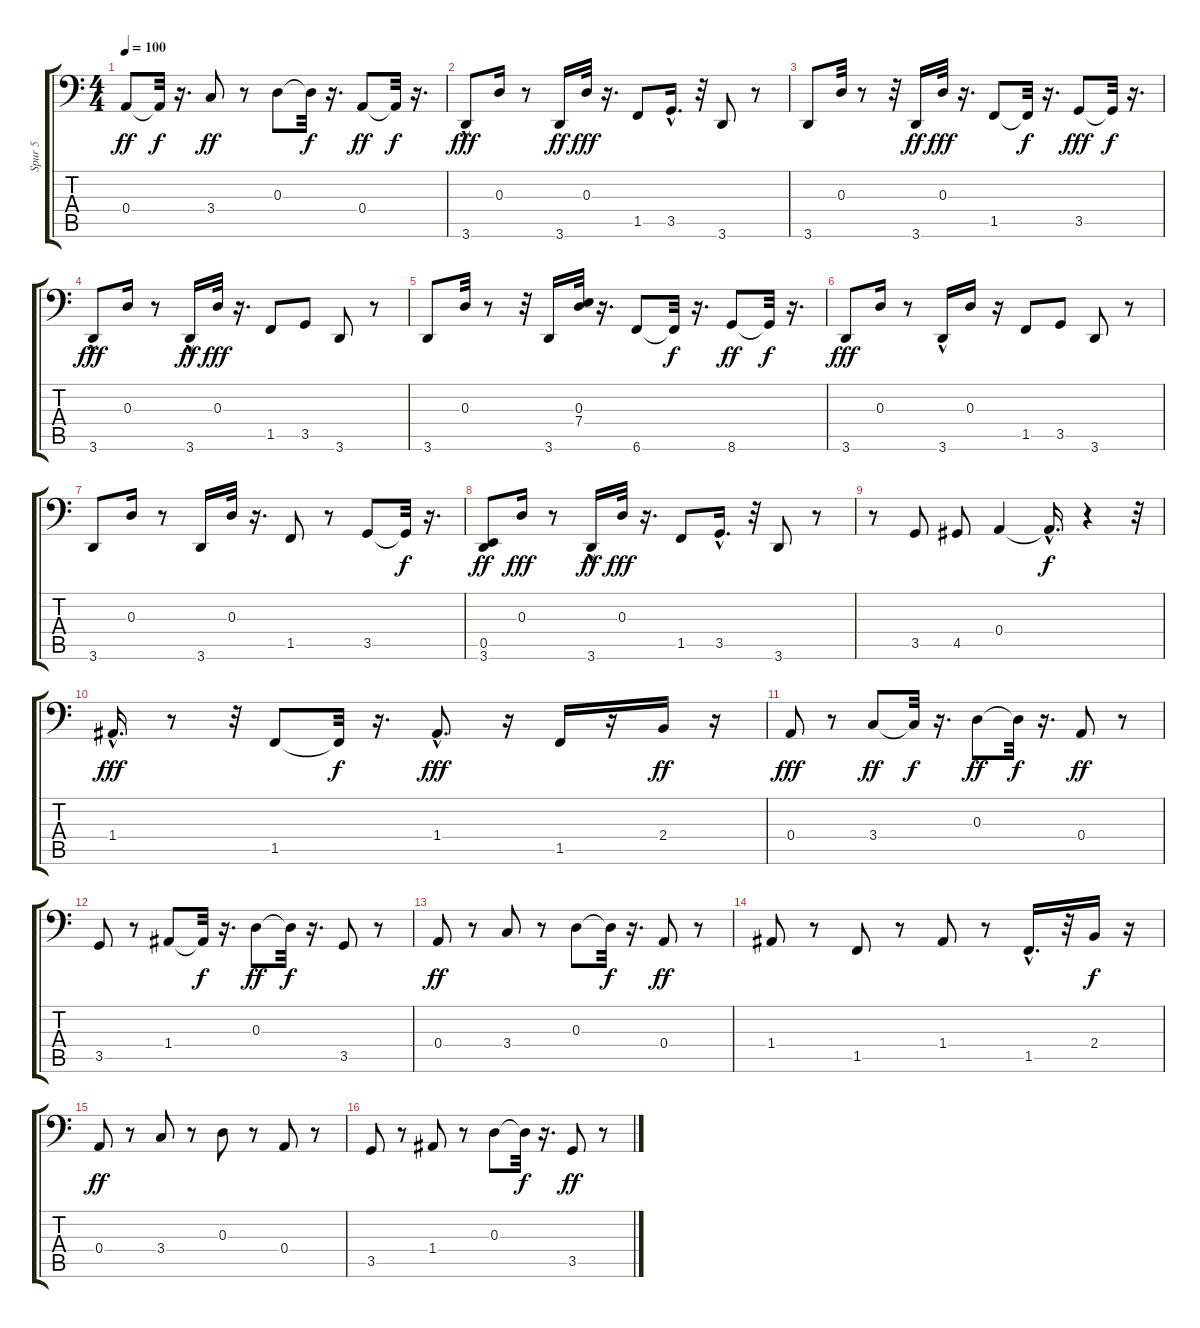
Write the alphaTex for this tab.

\track ("Spur 5" "Spur 5") {instrument electricbassfinger}
\staff {score tabs}
\tuning (C3 G2 D2 A1 E1 B0) {hide}
\ts (4 4)
\tempo 100
\clef f4
\ks c
0.4.8{dy ff} 0.4{t}.32{dy f} r.16{d} 3.4.8{dy ff} r.8 0.3.8 0.3{t}.32{dy f} r.16{d} 0.4.8{dy ff} 0.4{t}.32{dy f} r.16{d} |
3.6{hac}.8{dy fff} 0.3.16 r.8 3.6.16{dy ff} 0.3.32{dy fff} r.16{d} 1.5.8 3.5{hac}.16{d} r.32 3.6.8 r.8 |
3.6.8 0.3.32 r.8 r.32 3.6.16{dy ff} 0.3.32{dy fff} r.16{d} 1.5.8 1.5{t}.32{dy f} r.16{d} 3.5.8{dy fff} 3.5{t}.32{dy f} r.16{d} |
3.6{hac}.8{dy fff} 0.3.16 r.8 3.6{hac}.16{dy ff} 0.3.32{dy fff} r.16{d} 1.5.8 3.5.8 3.6.8 r.8 |
3.6.8 0.3.32 r.8 r.32 3.6.16 (0.3 7.4).32 r.16{d} 6.6.8 6.6{t}.32{dy f} r.16{d} 8.6.8{dy ff} 8.6{t}.32{dy f} r.16{d} |
3.6.8{dy fff} 0.3.16 r.8 3.6{hac}.16 0.3.16 r.16 1.5.8 3.5.8 3.6.8 r.8 |
3.6.8 0.3.16 r.8 3.6.16 0.3.32 r.16{d} 1.5.8 r.8 3.5.8 3.5{t}.32{dy f} r.16{d} |
(0.5 3.6).8{dy ff} 0.3.16{dy fff} r.8 3.6{hac}.16{dy ff} 0.3.32{dy fff} r.16{d} 1.5.8 3.5{hac}.16{d} r.32 3.6.8 r.8 |
r.8 3.5.8 4.5.8 0.4.4 0.4{hac t}.16{d dy f} r.4 r.32 |
1.4{hac}.16{d dy fff} r.8 r.32 1.5.8 1.5{t}.32{dy f} r.16{d} 1.4{hac}.8{d dy fff} r.16 1.5.16 r.16 2.4.16{dy ff} r.16 |
0.4.8{dy fff} r.8 3.4.8{dy ff} 3.4{t}.32{dy f} r.16{d} 0.3.8{dy ff} 0.3{t}.32{dy f} r.16{d} 0.4.8{dy ff} r.8 |
3.5.8 r.8 1.4.8 1.4{t}.32{dy f} r.16{d} 0.3.8{dy ff} 0.3{t}.32{dy f} r.16{d} 3.5.8 r.8 |
0.4.8{dy ff} r.8 3.4.8 r.8 0.3.8 0.3{t}.32{dy f} r.16{d} 0.4.8{dy ff} r.8 |
1.4.8 r.8 1.5.8 r.8 1.4.8 r.8 1.5{hac}.16{d} r.32 2.4.16{dy f} r.16 |
0.4.8{dy ff} r.8 3.4.8 r.8 0.3.8 r.8 0.4.8 r.8 |
3.5.8 r.8 1.4.8 r.8 0.3.8 0.3{t}.32{dy f} r.16{d} 3.5.8{dy ff} r.8
